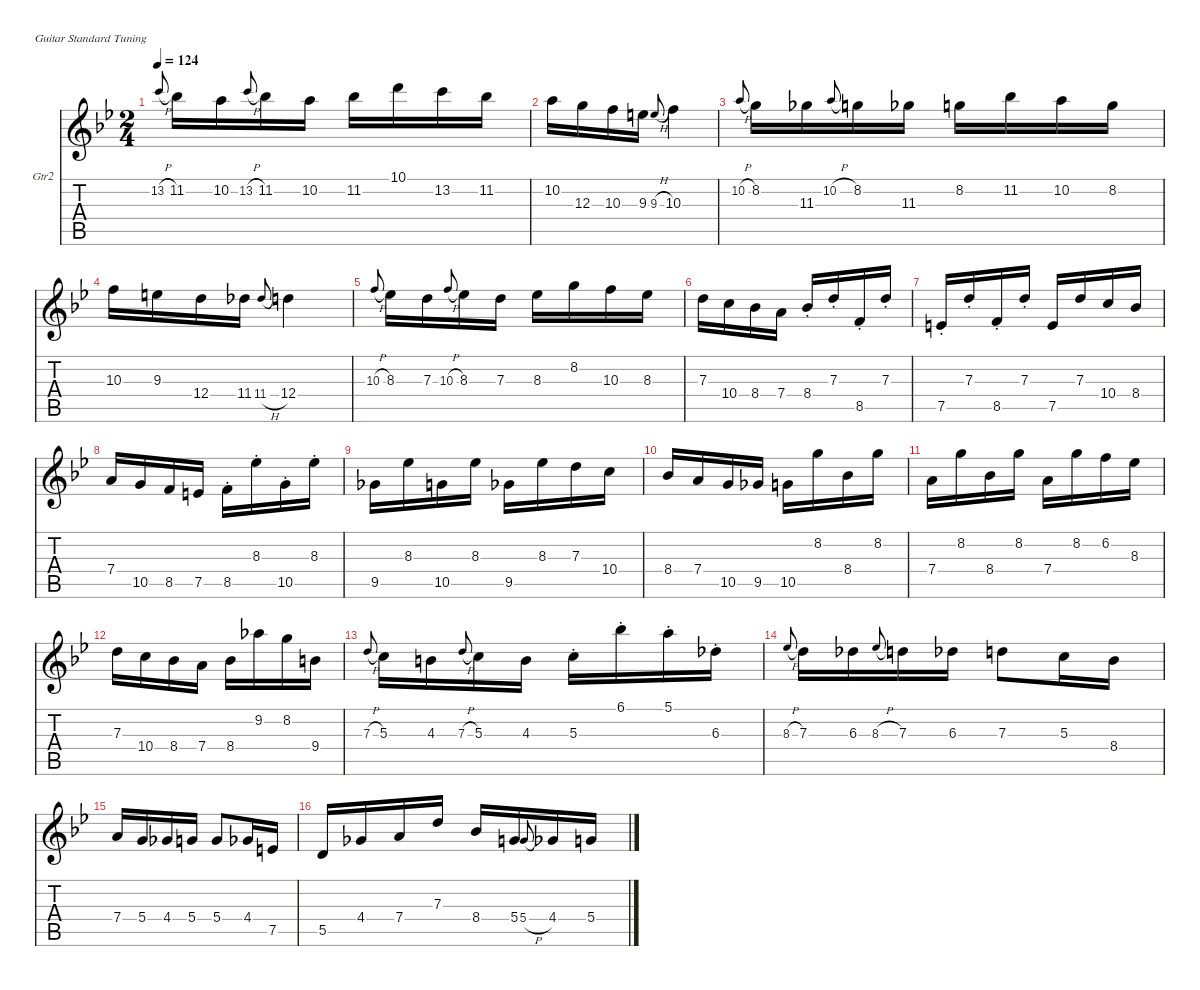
\defaultSystemsLayout 4
\hideDynamics
\bracketExtendMode nobrackets
\firstSystemTrackNameOrientation horizontal
\otherSystemsTrackNameOrientation horizontal
\track ("Electric Guitar 2" "Gtr2") {instrument distortionguitar}
\staff {score tabs}
\tuning (E4 B3 G3 D3 A2 E2)
\ts (2 4)
\tempo 124
\clef g2
\ks gminor
13.2{h}.8{gr onbeat dy f} 11.2.16 10.2.16 13.2{h}.8{gr onbeat} 11.2.16 10.2.16{beam split} 11.2.16 10.1.16 13.2.16 11.2.16 |
10.2.16 12.3.16 10.3.16 9.3.16 9.3{h}.8{gr onbeat} 10.3.4 |
10.2{h}.8{gr onbeat} 8.2.16 11.3.16 10.2{h}.8{gr onbeat} 8.2.16 11.3.16{beam split} 8.2.16 11.2.16 10.2.16 8.2.16 |
10.3.16 9.3.16 12.4.16 11.4.16 11.4{h}.8{gr onbeat} 12.4.4 |
10.3{h}.8{gr onbeat} 8.3.16 7.3.16 10.3{h}.8{gr onbeat} 8.3.16 7.3.16{beam split} 8.3.16 8.2.16 10.3.16 8.3.16 |
7.3.16 10.4.16 8.4.16 7.4.16{beam split} 8.4{st}.16 7.3{st}.16 8.5{st}.16 7.3{st}.16 |
7.5{st}.16 7.3{st}.16 8.5{st}.16 7.3{st}.16{beam split} 7.5.16 7.3.16 10.4.16 8.4.16 |
7.4.16 10.5.16 8.5.16 7.5.16{beam split} 8.5{st}.16 8.3{st}.16 10.5{st}.16 8.3{st}.16 |
9.5.16 8.3.16 10.5.16 8.3.16{beam split} 9.5.16 8.3.16 7.3.16 10.4.16 |
8.4.16 7.4.16 10.5.16 9.5.16{beam split} 10.5.16 8.2.16 8.4.16 8.2.16 |
7.4.16 8.2.16 8.4.16 8.2.16{beam split} 7.4.16 8.2.16 6.2.16 8.3.16 |
7.3.16 10.4.16 8.4.16{beam merge} 7.4.16{beam split} 8.4.16 9.2.16 8.2.16 9.4.16 |
7.3{h}.8{gr onbeat} 5.3.16 4.3.16 7.3{h}.8{gr onbeat} 5.3.16 4.3.16{beam split} 5.3{st}.16 6.1{st}.16 5.1{st}.16 6.3{st}.16 |
8.3{h}.8{gr onbeat} 7.3.16 6.3.16 8.3{h}.8{gr onbeat} 7.3.16 6.3.16{beam split} 7.3.8 5.3.16 8.4.16 |
7.4.16 5.4.16 4.4.16 5.4.16{beam split} 5.4.8 4.4.16 7.5.16 |
5.5.16 4.4.16 7.4.16 7.3.16{beam split} 8.4.16 5.4.16 5.4{h}.8{gr onbeat} 4.4.16 5.4.16
